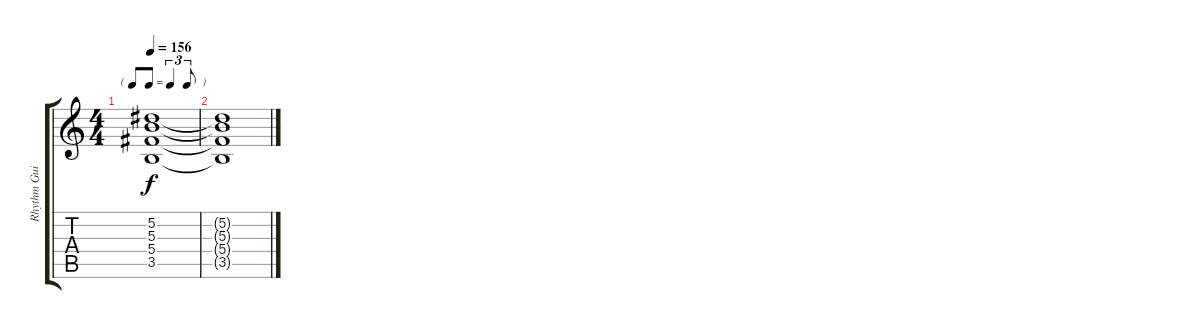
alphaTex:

\track ("Rhythm Guitar 1" "Rhythm Gui") {instrument overdrivenguitar}
\staff {score tabs}
\tuning (Eb4 Bb3 Gb3 Db3 Ab2 Eb2) {hide}
\ts (4 4)
\tf triplet8th
\tempo 156
\clef g2
\ks c
(5.2{t} 5.3{t} 5.4{t} 3.5{t}).1{dy f} |
(5.2{t} 5.3{t} 5.4{t} 3.5{t}).1
